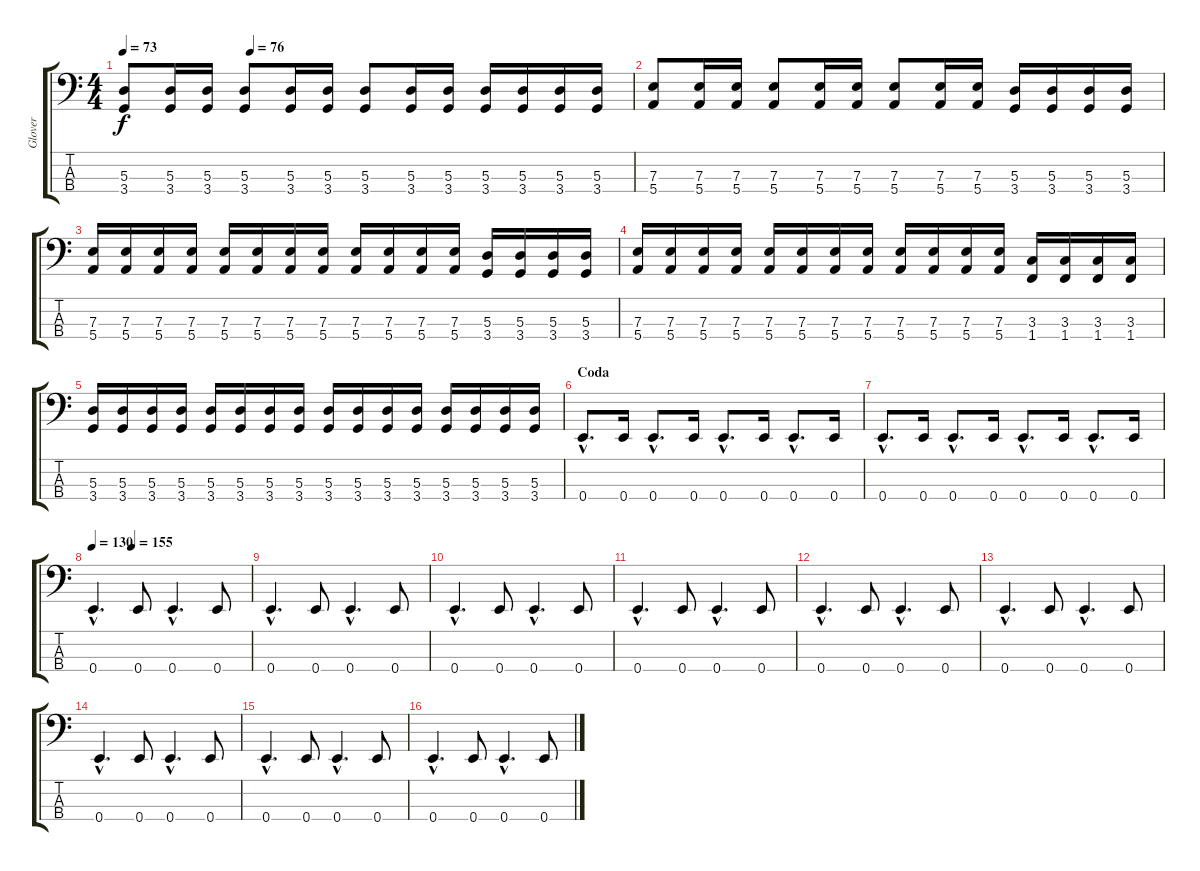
\track ("Glover" "Glover") {instrument electricbassfinger}
\staff {score tabs}
\tuning (G2 D2 A1 E1) {hide}
\ts (4 4)
\tempo 73
\tempo (76 0.25)
\clef f4
\ks c
(5.3 3.4).8{dy f} (5.3 3.4).16 (5.3 3.4).16 (5.3 3.4).8 (5.3 3.4).16 (5.3 3.4).16 (5.3 3.4).8 (5.3 3.4).16 (5.3 3.4).16 (5.3 3.4).16 (5.3 3.4).16 (5.3 3.4).16 (5.3 3.4).16 |
(7.3 5.4).8 (7.3 5.4).16 (7.3 5.4).16 (7.3 5.4).8 (7.3 5.4).16 (7.3 5.4).16 (7.3 5.4).8 (7.3 5.4).16 (7.3 5.4).16 (5.3 3.4).16 (5.3 3.4).16 (5.3 3.4).16 (5.3 3.4).16 |
(7.3 5.4).16 (7.3 5.4).16 (7.3 5.4).16 (7.3 5.4).16 (7.3 5.4).16 (7.3 5.4).16 (7.3 5.4).16 (7.3 5.4).16 (7.3 5.4).16 (7.3 5.4).16 (7.3 5.4).16 (7.3 5.4).16 (5.3 3.4).16 (5.3 3.4).16 (5.3 3.4).16 (5.3 3.4).16 |
(7.3 5.4).16 (7.3 5.4).16 (7.3 5.4).16 (7.3 5.4).16 (7.3 5.4).16 (7.3 5.4).16 (7.3 5.4).16 (7.3 5.4).16 (7.3 5.4).16 (7.3 5.4).16 (7.3 5.4).16 (7.3 5.4).16 (3.3 1.4).16 (3.3 1.4).16 (3.3 1.4).16 (3.3 1.4).16 |
(5.3 3.4).16 (5.3 3.4).16 (5.3 3.4).16 (5.3 3.4).16 (5.3 3.4).16 (5.3 3.4).16 (5.3 3.4).16 (5.3 3.4).16 (5.3 3.4).16 (5.3 3.4).16 (5.3 3.4).16 (5.3 3.4).16 (5.3 3.4).16 (5.3 3.4).16 (5.3 3.4).16 (5.3 3.4).16 |
\section ("" "Coda")
0.4{hac}.8{d} 0.4.16 0.4{hac}.8{d} 0.4.16 0.4{hac}.8{d} 0.4.16 0.4{hac}.8{d} 0.4.16 |
0.4{hac}.8{d} 0.4.16 0.4{hac}.8{d} 0.4.16 0.4{hac}.8{d} 0.4.16 0.4{hac}.8{d} 0.4.16 |
\tempo 130
\tempo (155 0.25)
0.4{hac}.4{d} 0.4.8 0.4{hac}.4{d} 0.4.8 |
0.4{hac}.4{d} 0.4.8 0.4{hac}.4{d} 0.4.8 |
0.4{hac}.4{d} 0.4.8 0.4{hac}.4{d} 0.4.8 |
0.4{hac}.4{d} 0.4.8 0.4{hac}.4{d} 0.4.8 |
0.4{hac}.4{d} 0.4.8 0.4{hac}.4{d} 0.4.8 |
0.4{hac}.4{d} 0.4.8 0.4{hac}.4{d} 0.4.8 |
0.4{hac}.4{d} 0.4.8 0.4{hac}.4{d} 0.4.8 |
0.4{hac}.4{d} 0.4.8 0.4{hac}.4{d} 0.4.8 |
0.4{hac}.4{d} 0.4.8 0.4{hac}.4{d} 0.4.8
